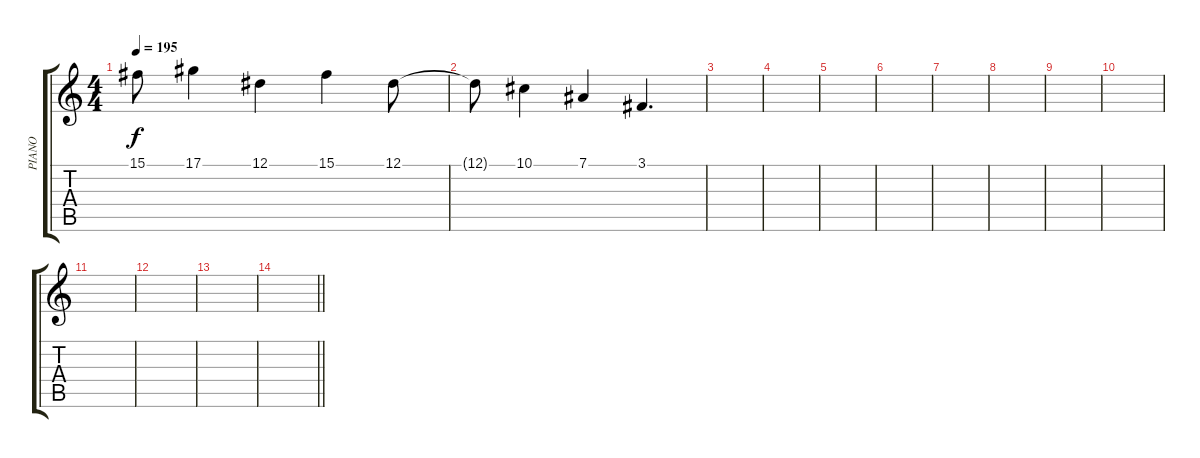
\track ("PIANO" "PIANO") {instrument acousticgrandpiano}
\staff {score tabs}
\tuning (Eb4 Bb3 Gb3 Db3 Ab2 Eb2) {hide}
\ts (4 4)
\tempo 195
\clef g2
\ks c
15.1.8{dy f} 17.1.4 12.1.4 15.1.4 12.1.8 |
12.1{t}.8 10.1.4 7.1.4 3.1.4{d} |
|
|
|
|
|
|
|
|
|
|
|
\barLineRight lightlight
